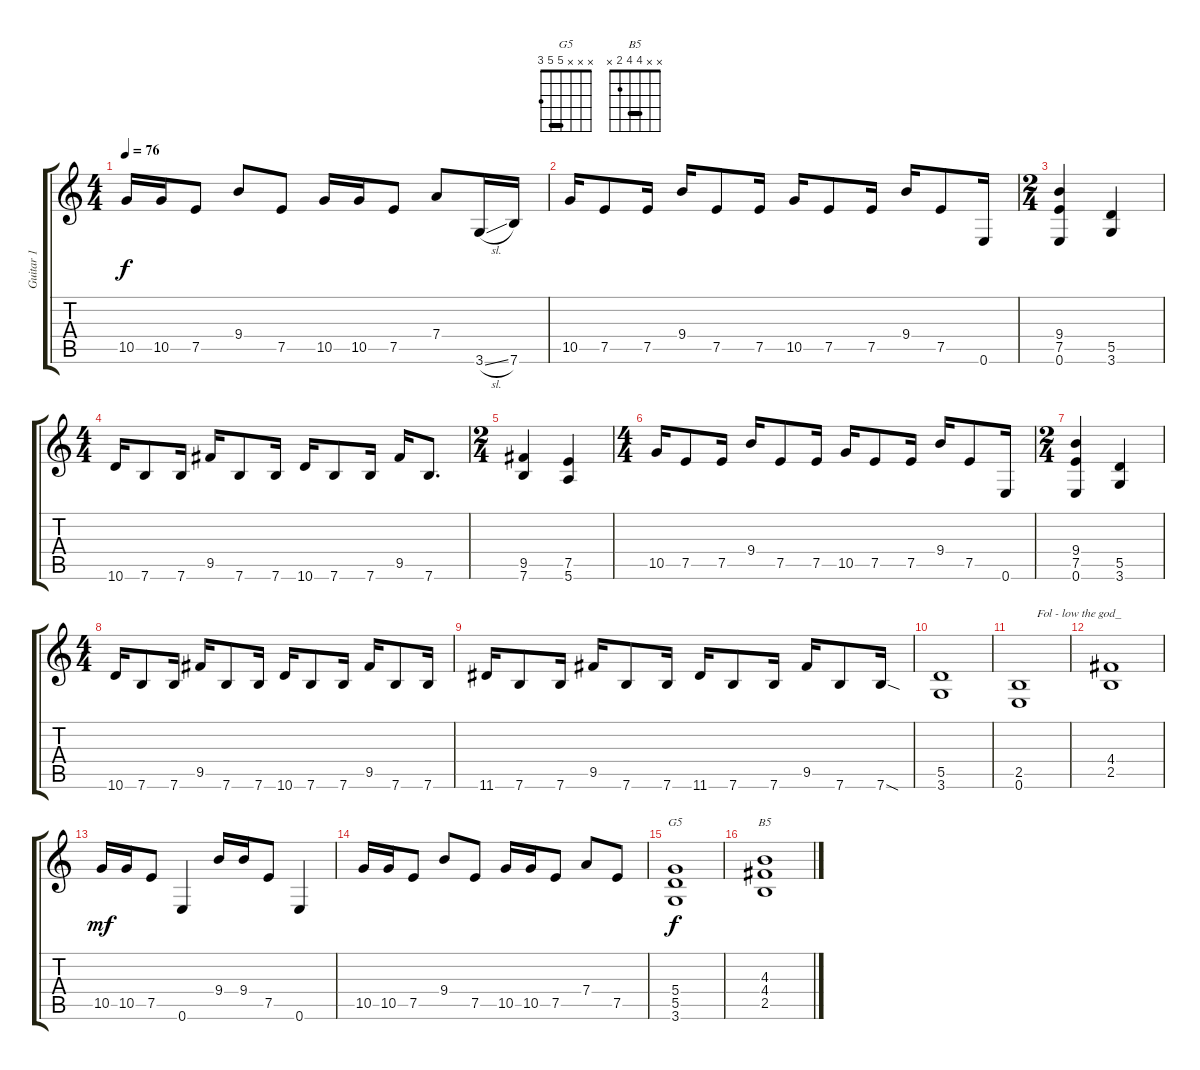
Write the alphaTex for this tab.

\track ("Guitar 1" "Guitar 1") {instrument distortionguitar}
\staff {score tabs}
\tuning (E4 B3 G3 D3 A2 E2) {hide}
\chord ("G5" x x x 5 5 3) {barre 5}
\chord ("B5" x x 4 4 2 x) {barre 4}
\ts (4 4)
\tempo 76
\clef g2
\ks c
10.5.16{dy f} 10.5.16 7.5.8 9.4.8 7.5.8 10.5.16 10.5.16 7.5.8 7.4.8 3.6{sl}.16 7.6.16 |
10.5.16 7.5.8 7.5.16 9.4.16 7.5.8 7.5.16 10.5.16 7.5.8 7.5.16 9.4.16 7.5.8 0.6.16 |
\ts (2 4)
(9.4 7.5 0.6).4 (5.5 3.6).4 |
\ts (4 4)
10.6.16 7.6.8 7.6.16 9.5.16 7.6.8 7.6.16 10.6.16 7.6.8 7.6.16 9.5.16 7.6.8{d} |
\ts (2 4)
(9.5 7.6).4 (7.5 5.6).4 |
\ts (4 4)
10.5.16 7.5.8 7.5.16 9.4.16 7.5.8 7.5.16 10.5.16 7.5.8 7.5.16 9.4.16 7.5.8 0.6.16 |
\ts (2 4)
(9.4 7.5 0.6).4 (5.5 3.6).4 |
\ts (4 4)
10.6.16 7.6.8 7.6.16 9.5.16 7.6.8 7.6.16 10.6.16 7.6.8 7.6.16 9.5.16 7.6.8 7.6.16 |
11.6.16 7.6.8 7.6.16 9.5.16 7.6.8 7.6.16 11.6.16 7.6.8 7.6.16 9.5.16 7.6.8 7.6{sod}.16 |
(5.5 3.6).1{txt "                                Fol - low the god_"} |
(2.5 0.6).1 |
(4.4 2.5).1 |
10.5.16{dy mf} 10.5.16 7.5.8 0.6.4 9.4.16 9.4.16 7.5.8 0.6.4 |
10.5.16 10.5.16 7.5.8 9.4.8 7.5.8 10.5.16 10.5.16 7.5.8 7.4.8 7.5.8 |
(5.4 5.5 3.6).1{ch "G5" dy f} |
(4.3 4.4 2.5).1{ch "B5"}
